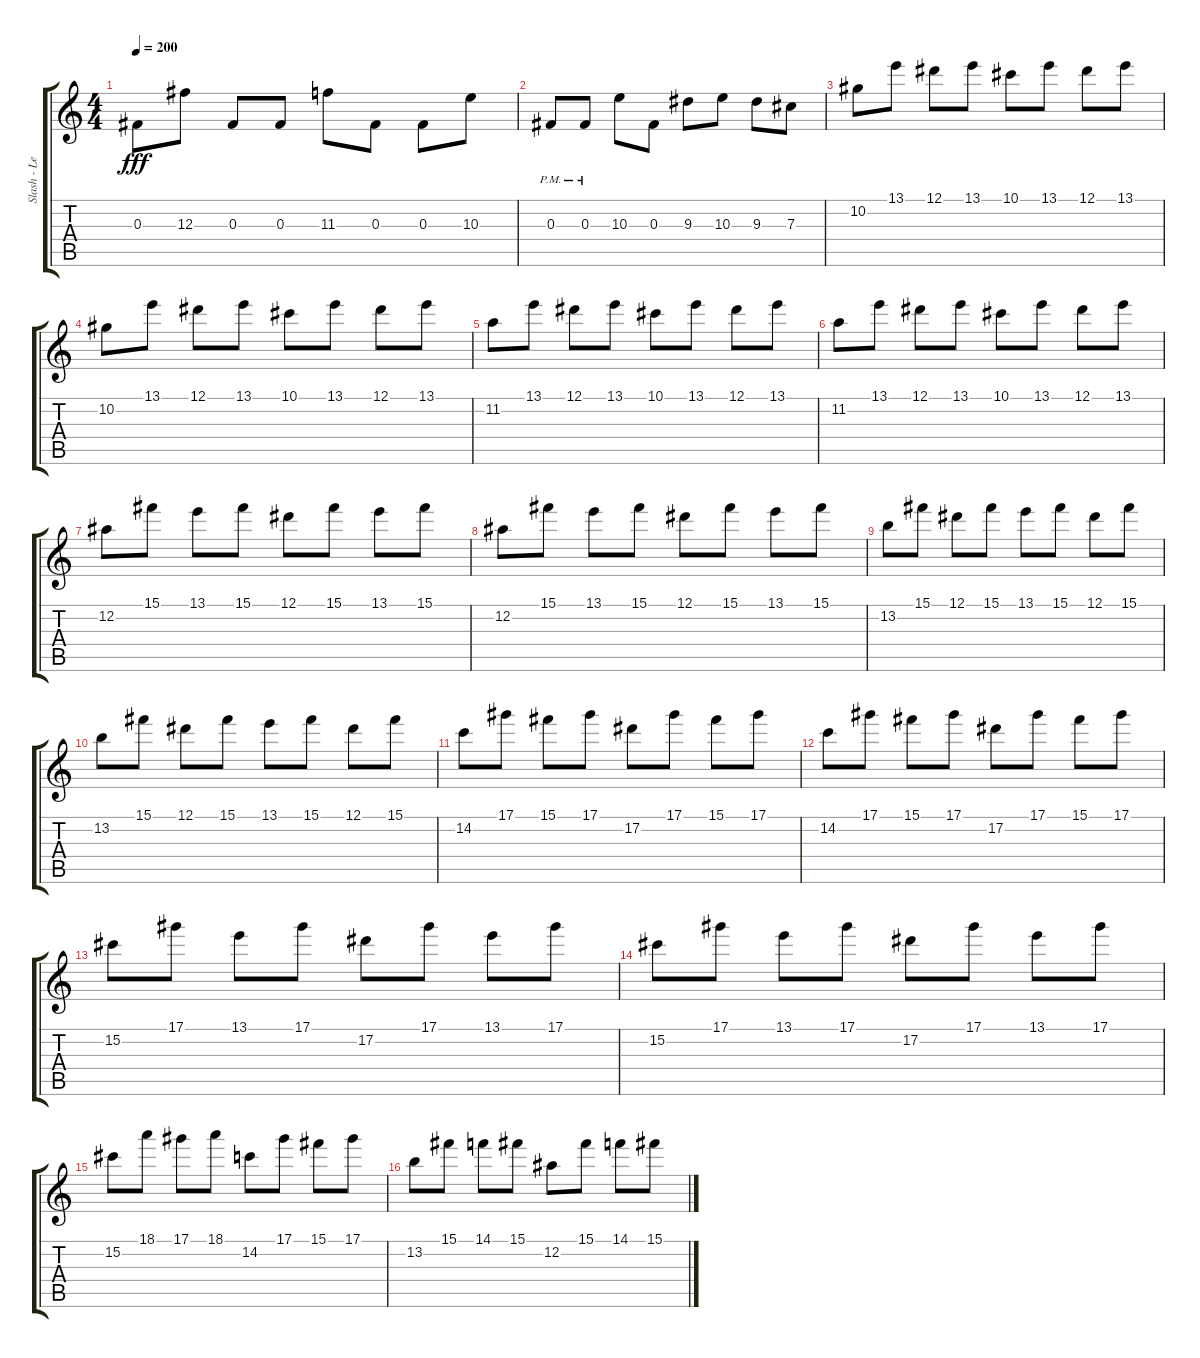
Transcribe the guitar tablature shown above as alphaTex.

\track ("Slash - Lead Guitar" "Slash - Le") {instrument acousticguitarsteel}
\staff {score tabs}
\tuning (Eb4 Bb3 Gb3 Db3 Ab2 Eb2) {hide}
\ts (4 4)
\tempo 200
\clef g2
\ks c
0.3.8{dy fff} 12.3.8 0.3.8 0.3.8 11.3.8 0.3.8 0.3.8 10.3.8 |
0.3{pm}.8 0.3{pm}.8 10.3.8 0.3.8 9.3.8 10.3.8 9.3.8 7.3.8 |
10.2.8 13.1.8 12.1.8 13.1.8 10.1.8 13.1.8 12.1.8 13.1.8 |
10.2.8 13.1.8 12.1.8 13.1.8 10.1.8 13.1.8 12.1.8 13.1.8 |
11.2.8 13.1.8 12.1.8 13.1.8 10.1.8 13.1.8 12.1.8 13.1.8 |
11.2.8 13.1.8 12.1.8 13.1.8 10.1.8 13.1.8 12.1.8 13.1.8 |
12.2.8 15.1.8 13.1.8 15.1.8 12.1.8 15.1.8 13.1.8 15.1.8 |
12.2.8 15.1.8 13.1.8 15.1.8 12.1.8 15.1.8 13.1.8 15.1.8 |
13.2.8 15.1.8 12.1.8 15.1.8 13.1.8 15.1.8 12.1.8 15.1.8 |
13.2.8 15.1.8 12.1.8 15.1.8 13.1.8 15.1.8 12.1.8 15.1.8 |
14.2.8 17.1.8 15.1.8 17.1.8 17.2.8 17.1.8 15.1.8 17.1.8 |
14.2.8 17.1.8 15.1.8 17.1.8 17.2.8 17.1.8 15.1.8 17.1.8 |
15.2.8 17.1.8 13.1.8 17.1.8 17.2.8 17.1.8 13.1.8 17.1.8 |
15.2.8 17.1.8 13.1.8 17.1.8 17.2.8 17.1.8 13.1.8 17.1.8 |
15.2.8 18.1.8 17.1.8 18.1.8 14.2.8 17.1.8 15.1.8 17.1.8 |
13.2.8 15.1.8 14.1.8 15.1.8 12.2.8 15.1.8 14.1.8 15.1.8
